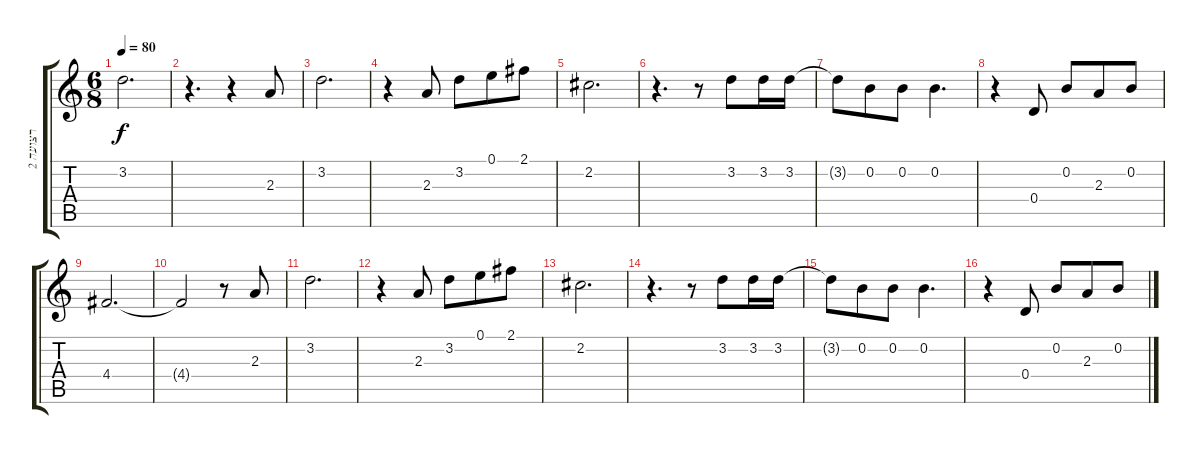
\track ("רצועה 2" "רצועה 2") {instrument acousticguitarsteel}
\staff {score tabs}
\tuning (E4 B3 G3 D3 A2 E2) {hide}
\ts (6 8)
\tempo 80
\clef g2
\ks c
3.2{t}.2{d dy f} |
r.4{d} r.4 2.3.8 |
3.2.2{d} |
r.4 2.3.8 3.2.8 0.1.8 2.1.8 |
2.2.2{d} |
r.4{d} r.8 3.2.8 3.2.16 3.2.16 |
3.2{t}.8 0.2.8 0.2.8 0.2.4{d} |
r.4 0.4.8 0.2.8 2.3.8 0.2.8 |
4.4.2{d} |
4.4{t}.2 r.8 2.3.8 |
3.2.2{d} |
r.4 2.3.8 3.2.8 0.1.8 2.1.8 |
2.2.2{d} |
r.4{d} r.8 3.2.8 3.2.16 3.2.16 |
3.2{t}.8 0.2.8 0.2.8 0.2.4{d} |
r.4 0.4.8 0.2.8 2.3.8 0.2.8
